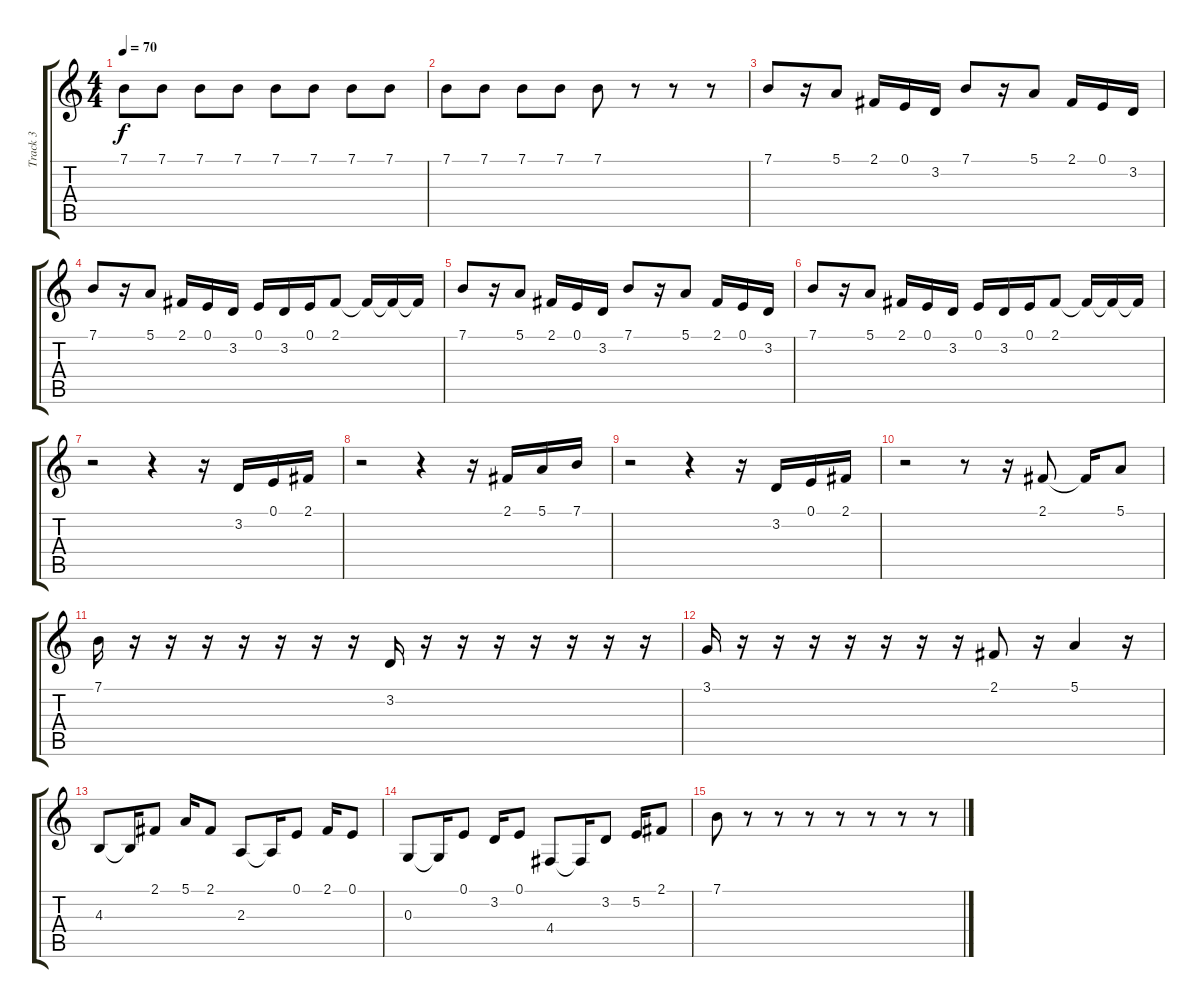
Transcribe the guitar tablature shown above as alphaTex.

\track ("Track 3" "Track 3") {instrument trumpet}
\staff {score tabs}
\tuning (E4 B3 G3 D3 A2 E2) {hide}
\ts (4 4)
\tempo 70
\clef g2
\ks c
7.1.8{dy f} 7.1.8 7.1.8 7.1.8 7.1.8 7.1.8 7.1.8 7.1.8 |
7.1.8 7.1.8 7.1.8 7.1.8 7.1.8 r.8 r.8 r.8 |
7.1.8 r.16 5.1.8 2.1.16 0.1.16 3.2.16 7.1.8 r.16 5.1.8 2.1.16 0.1.16 3.2.16 |
7.1.8 r.16 5.1.8 2.1.16 0.1.16 3.2.16 0.1.16 3.2.16 0.1.16 2.1.8 2.1{t}.16 2.1{t}.16 2.1{t}.16 |
7.1.8 r.16 5.1.8 2.1.16 0.1.16 3.2.16 7.1.8 r.16 5.1.8 2.1.16 0.1.16 3.2.16 |
7.1.8 r.16 5.1.8 2.1.16 0.1.16 3.2.16 0.1.16 3.2.16 0.1.16 2.1.8 2.1{t}.16 2.1{t}.16 2.1{t}.16 |
r.2 r.4 r.16 3.2.16 0.1.16 2.1.16 |
r.2 r.4 r.16 2.1.16 5.1.16 7.1.16 |
r.2 r.4 r.16 3.2.16 0.1.16 2.1.16 |
r.2 r.8 r.16 2.1.8 2.1{t}.16 5.1.8 |
7.1.16 r.16 r.16 r.16 r.16 r.16 r.16 r.16 3.2.16 r.16 r.16 r.16 r.16 r.16 r.16 r.16 |
3.1.16 r.16 r.16 r.16 r.16 r.16 r.16 r.16 2.1.8 r.16 5.1.4 r.16 |
4.3.8 4.3{t}.16 2.1.8 5.1.16 2.1.8 2.3.8 2.3{t}.16 0.1.8 2.1.16 0.1.8 |
0.3.8 0.3{t}.16 0.1.8 3.2.16 0.1.8 4.4.8 4.4{t}.16 3.2.8 5.2.16 2.1.8 |
7.1.8 r.8 r.8 r.8 r.8 r.8 r.8 r.8
